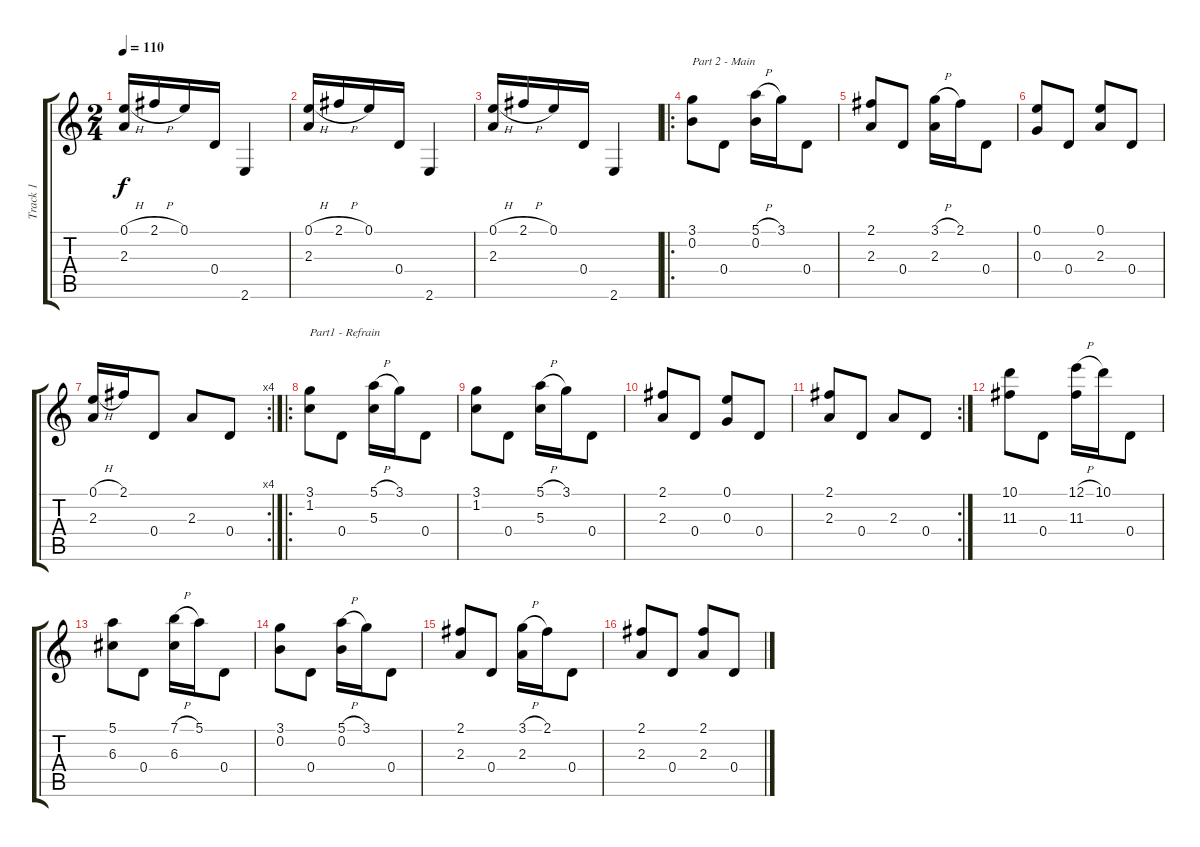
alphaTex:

\track ("Track 1" "Track 1") {instrument acousticguitarnylon}
\staff {score tabs}
\tuning (E4 B3 G3 D3 A2 D2) {hide}
\ts (2 4)
\tempo 110
\clef g2
\ks c
(0.1{h} 2.3).16{dy f} 2.1{h}.16 0.1.16 0.4.16 2.6.4 |
(0.1{h} 2.3).16 2.1{h}.16 0.1.16 0.4.16 2.6.4 |
(0.1{h} 2.3).16 2.1{h}.16 0.1.16 0.4.16 2.6.4 |
\ro
(3.1 0.2).8{txt "Part 2 - Main"} 0.4.8 (5.1{h} 0.2).16 3.1.16 0.4.8 |
(2.1 2.3).8 0.4.8 (3.1{h} 2.3).16 2.1.16 0.4.8 |
(0.1 0.3).8 0.4.8 (0.1 2.3).8 0.4.8 |
\rc 4
(0.1{h} 2.3).16 2.1.16 0.4.8 2.3.8 0.4.8 |
\ro
(3.1 1.2).8{txt "Part1 - Refrain"} 0.4.8 (5.1{h} 5.3).16 3.1.16 0.4.8 |
(3.1 1.2).8 0.4.8 (5.1{h} 5.3).16 3.1.16 0.4.8 |
(2.1 2.3).8 0.4.8 (0.1 0.3).8 0.4.8 |
\rc 2
(2.1 2.3).8 0.4.8 2.3.8 0.4.8 |
(10.1 11.3).8 0.4.8 (12.1{h} 11.3).16 10.1.16 0.4.8 |
(5.1 6.3).8 0.4.8 (7.1{h} 6.3).16 5.1.16 0.4.8 |
(3.1 0.2).8 0.4.8 (5.1{h} 0.2).16 3.1.16 0.4.8 |
(2.1 2.3).8 0.4.8 (3.1{h} 2.3).16 2.1.16 0.4.8 |
(2.1 2.3).8 0.4.8 (2.1 2.3).8 0.4.8
